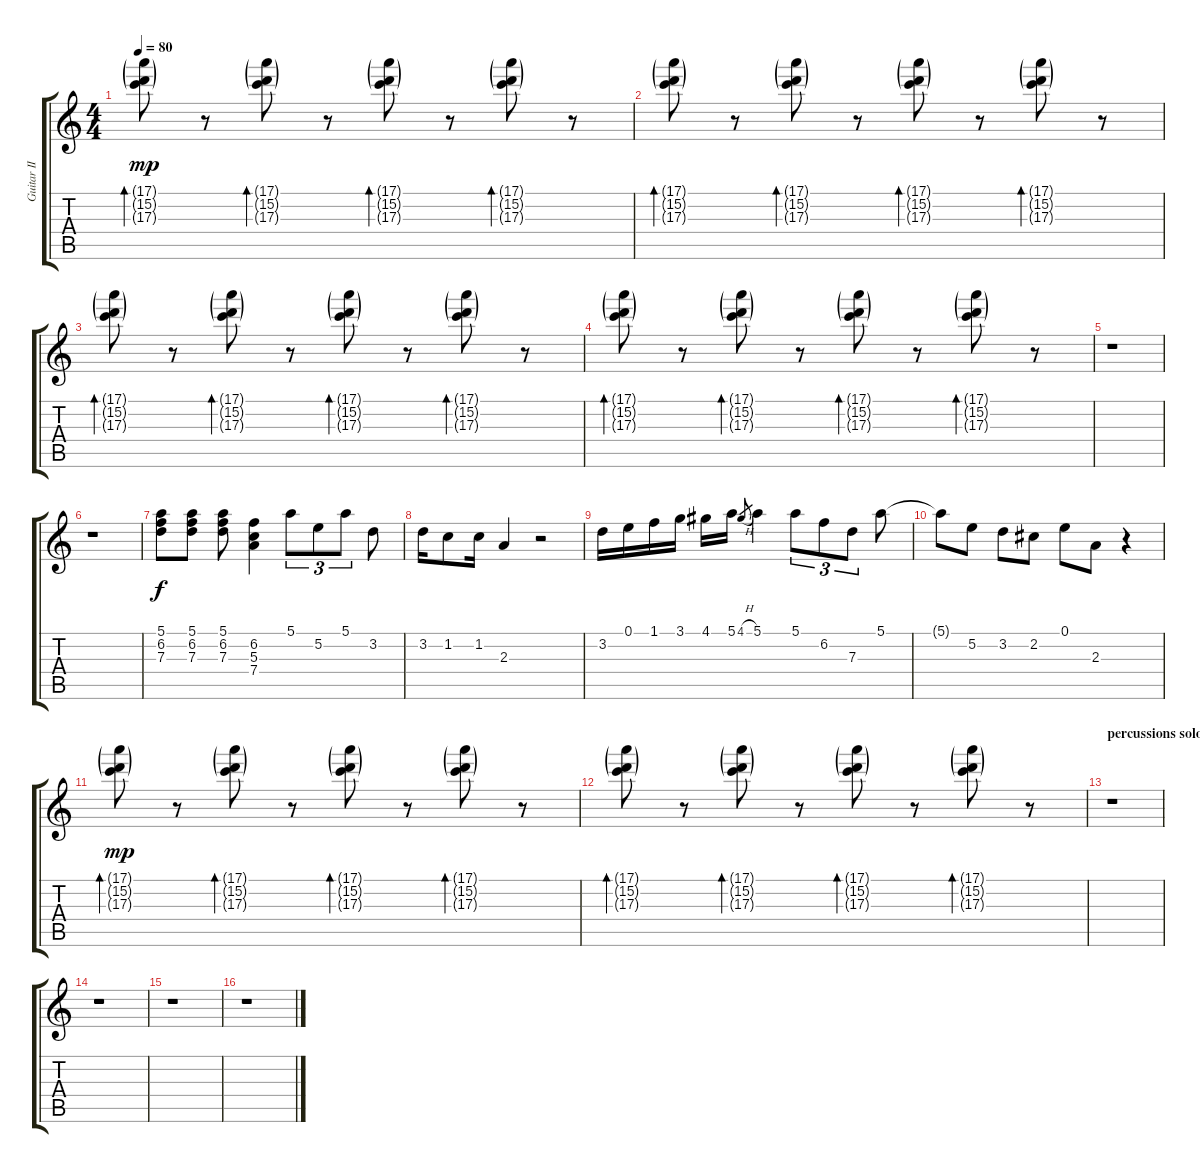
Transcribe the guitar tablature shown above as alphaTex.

\track ("Guitar II (2)" "Guitar II ") {instrument acousticguitarnylon}
\staff {score tabs}
\tuning (E4 B3 G3 D3 A2 E2) {hide}
\ts (4 4)
\tempo 80
\clef g2
\ks aminor
(17.1{g} 15.2{g} 17.3{g}).8{bd 240 dy mp} r.8 (17.1{g} 15.2{g} 17.3{g}).8{bd 240} r.8 (17.1{g} 15.2{g} 17.3{g}).8{bd 240} r.8 (17.1{g} 15.2{g} 17.3{g}).8{bd 240} r.8 |
(17.1{g} 15.2{g} 17.3{g}).8{bd 240} r.8 (17.1{g} 15.2{g} 17.3{g}).8{bd 240} r.8 (17.1{g} 15.2{g} 17.3{g}).8{bd 240} r.8 (17.1{g} 15.2{g} 17.3{g}).8{bd 240} r.8 |
(17.1{g} 15.2{g} 17.3{g}).8{bd 240} r.8 (17.1{g} 15.2{g} 17.3{g}).8{bd 240} r.8 (17.1{g} 15.2{g} 17.3{g}).8{bd 240} r.8 (17.1{g} 15.2{g} 17.3{g}).8{bd 240} r.8 |
(17.1{g} 15.2{g} 17.3{g}).8{bd 240} r.8 (17.1{g} 15.2{g} 17.3{g}).8{bd 240} r.8 (17.1{g} 15.2{g} 17.3{g}).8{bd 240} r.8 (17.1{g} 15.2{g} 17.3{g}).8{bd 240} r.8 |
r.1 |
r.1 |
(5.1 6.2 7.3).8{dy f} (5.1 6.2 7.3).8 (5.1 6.2 7.3).8 (6.2 5.3 7.4).4 5.1.8{tu (3 2)} 5.2.8{tu (3 2)} 5.1.8{tu (3 2)} 3.2.8 |
3.2.16 1.2.8 1.2.16 2.3.4 r.2 |
3.2.16 0.1.16 1.1.16 3.1.16 4.1.16 5.1.16 4.1{h}.8{gr} 5.1.4 5.1.8{tu (3 2)} 6.2.8{tu (3 2)} 7.3.8{tu (3 2)} 5.1.8 |
5.1{t}.8 5.2.8 3.2.8 2.2.8 0.1.8 2.3.8 r.4 |
(17.1{g} 15.2{g} 17.3{g}).8{bd 240 dy mp} r.8 (17.1{g} 15.2{g} 17.3{g}).8{bd 240} r.8 (17.1{g} 15.2{g} 17.3{g}).8{bd 240} r.8 (17.1{g} 15.2{g} 17.3{g}).8{bd 240} r.8 |
(17.1{g} 15.2{g} 17.3{g}).8{bd 240} r.8 (17.1{g} 15.2{g} 17.3{g}).8{bd 240} r.8 (17.1{g} 15.2{g} 17.3{g}).8{bd 240} r.8 (17.1{g} 15.2{g} 17.3{g}).8{bd 240} r.8 |
\section ("" "percussions solo")
r.1 |
r.1 |
r.1 |
r.1
